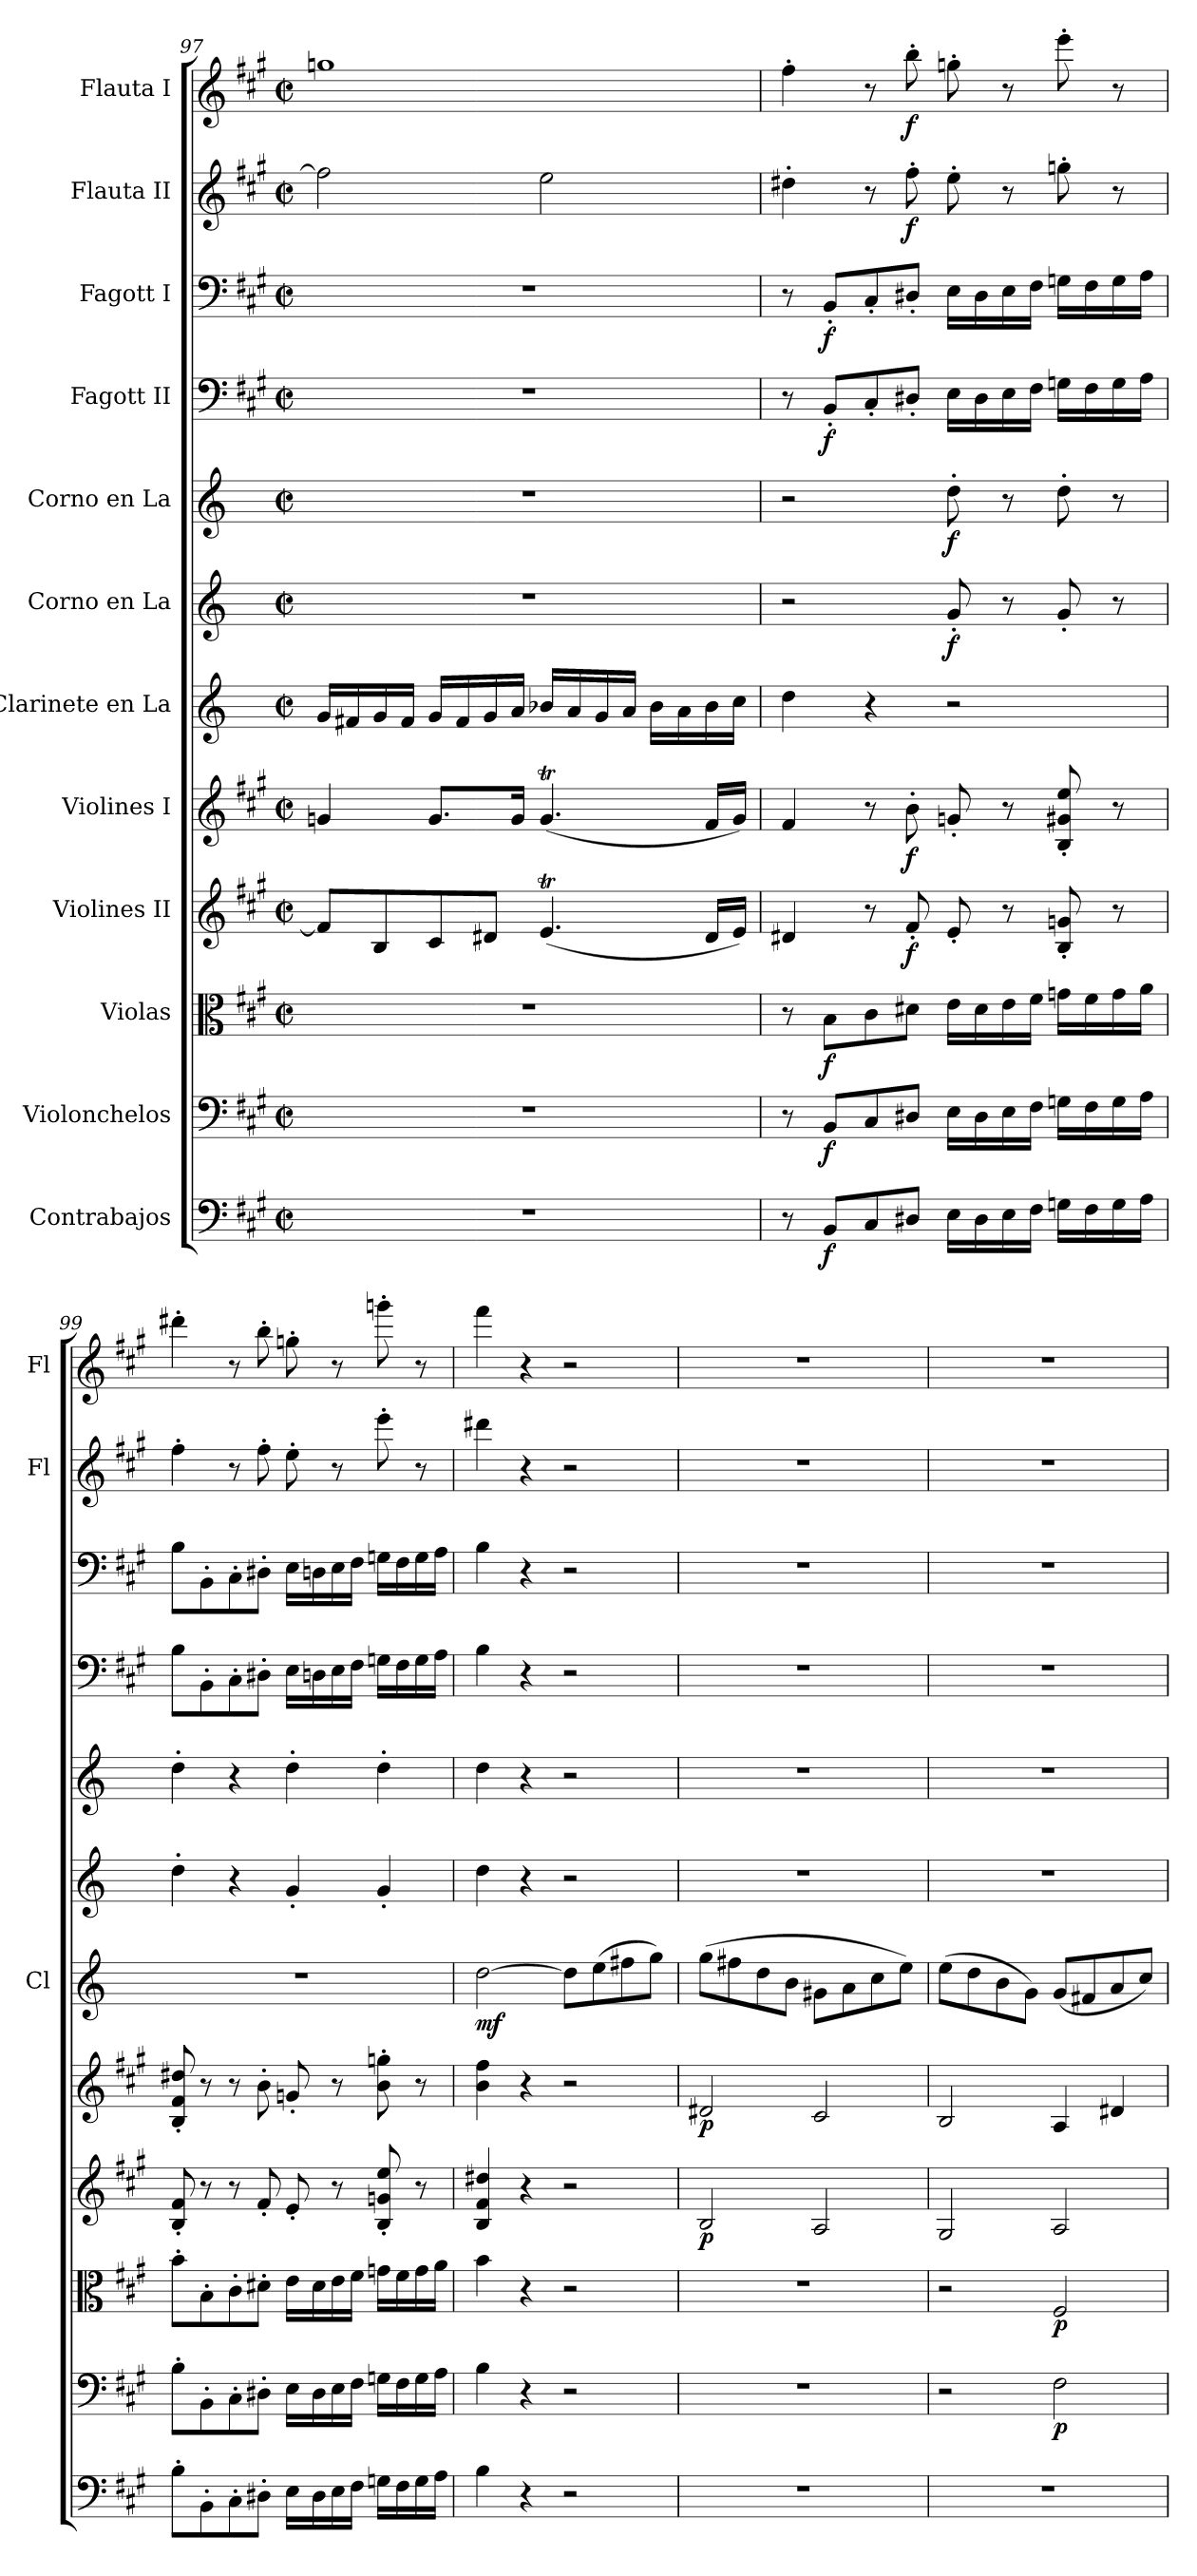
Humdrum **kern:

**kern	**dynam	**kern	**dynam	**kern	**dynam	**kern	**dynam	**kern	**dynam	**kern	**dynam	**kern	**dynam	**kern	**dynam	**kern	**dynam	**kern	**dynam	**kern	**dynam	**kern	**dynam
*part12	*part12	*part11	*part11	*part10	*part10	*part9	*part9	*part8	*part8	*part7	*part7	*part6	*part6	*part5	*part5	*part4	*part4	*part3	*part3	*part2	*part2	*part1	*part1
*staff12	*staff12	*staff11	*staff11	*staff10	*staff10	*staff9	*staff9	*staff8	*staff8	*staff7	*staff7	*staff6	*staff6	*staff5	*staff5	*staff4	*staff4	*staff3	*staff3	*staff2	*staff2	*staff1	*staff1
*I"Contrabajos	*	*I"Violonchelos	*	*I"Violas	*	*I"Violines II	*	*I"Violines I	*	*I"Clarinete en La	*	*I"Corno en La	*	*I"Corno en La	*	*I"Fagott II	*	*I"Fagott I	*	*I"Flauta II	*	*I"Flauta I	*
*	*	*	*	*	*	*	*	*	*	*I'Cl	*	*	*	*	*	*	*	*	*	*I'Fl	*	*I'Fl	*
!!LO:PB:g=z
*clefF4	*	*clefF4	*	*clefC3	*	*clefG2	*	*clefG2	*	*clefG2	*	*clefG2	*	*clefG2	*	*clefF4	*	*clefF4	*	*clefG2	*	*clefG2	*
*ITrd7c12	*	*	*	*	*	*	*	*	*	*ITrd2c3	*	*ITrd2c3	*	*ITrd2c3	*	*	*	*	*	*	*	*	*
*k[f#c#g#]	*	*k[f#c#g#]	*	*k[f#c#g#]	*	*k[f#c#g#]	*	*k[f#c#g#]	*	*k[f#c#g#]	*	*k[f#c#g#]	*	*k[f#c#g#]	*	*k[f#c#g#]	*	*k[f#c#g#]	*	*k[f#c#g#]	*	*k[f#c#g#]	*
*M2/2	*	*M2/2	*	*M2/2	*	*M2/2	*	*M2/2	*	*M2/2	*	*M2/2	*	*M2/2	*	*M2/2	*	*M2/2	*	*M2/2	*	*M2/2	*
*met(c|)	*	*met(c|)	*	*met(c|)	*	*met(c|)	*	*met(c|)	*	*met(c|)	*	*met(c|)	*	*met(c|)	*	*met(c|)	*	*met(c|)	*	*met(c|)	*	*met(c|)	*
=97	=97	=97	=97	=97	=97	=97	=97	=97	=97	=97	=97	=97	=97	=97	=97	=97	=97	=97	=97	=97	=97	=97	=97
1r	.	1r	.	1r	.	8f#/L]	.	4gn/	.	16e/LL	.	1r	.	1r	.	1r	.	1r	.	2ff#\]	.	1ggn	.
.	.	.	.	.	.	.	.	.	.	16d#X/	.	.	.	.	.	.	.	.	.	.	.	.	.
.	.	.	.	.	.	8B/	.	.	.	16e/	.	.	.	.	.	.	.	.	.	.	.	.	.
.	.	.	.	.	.	.	.	.	.	16d#/JJ	.	.	.	.	.	.	.	.	.	.	.	.	.
.	.	.	.	.	.	8c#/	.	8.g/L	.	16e/LL	.	.	.	.	.	.	.	.	.	.	.	.	.
.	.	.	.	.	.	.	.	.	.	16d#/	.	.	.	.	.	.	.	.	.	.	.	.	.
.	.	.	.	.	.	8d#X/J	.	.	.	16e/	.	.	.	.	.	.	.	.	.	.	.	.	.
.	.	.	.	.	.	.	.	16g/Jk	.	16f#/JJ	.	.	.	.	.	.	.	.	.	.	.	.	.
.	.	.	.	.	.	(<4.eT/	.	(<4.gT/	.	16gn/LL	.	.	.	.	.	.	.	.	.	2ee\	.	.	.
.	.	.	.	.	.	.	.	.	.	16f#/	.	.	.	.	.	.	.	.	.	.	.	.	.
.	.	.	.	.	.	.	.	.	.	16e/	.	.	.	.	.	.	.	.	.	.	.	.	.
.	.	.	.	.	.	.	.	.	.	16f#/JJ	.	.	.	.	.	.	.	.	.	.	.	.	.
.	.	.	.	.	.	.	.	.	.	16g\LL	.	.	.	.	.	.	.	.	.	.	.	.	.
.	.	.	.	.	.	.	.	.	.	16f#\	.	.	.	.	.	.	.	.	.	.	.	.	.
.	.	.	.	.	.	16d#/LL	.	16f#/LL	.	16g\	.	.	.	.	.	.	.	.	.	.	.	.	.
.	.	.	.	.	.	16e/JJ)	.	16g/JJ)	.	16a\JJ	.	.	.	.	.	.	.	.	.	.	.	.	.
=98	=98	=98	=98	=98	=98	=98	=98	=98	=98	=98	=98	=98	=98	=98	=98	=98	=98	=98	=98	=98	=98	=98	=98
8r	.	8r	.	8r	.	4d#X/	.	4f#/	.	4b\	.	2r	.	2r	.	8r	.	8r	.	4dd#X'\	.	4ff#'\	.
!	!LO:DY:b	!	!LO:DY:b	!	!LO:DY:b	!	!	!	!	!	!	!	!	!	!	!	!LO:DY:b	!	!LO:DY:b	!	!	!	!
8BBB/L	f	8BB/L	f	8B\L	f	.	.	.	.	.	.	.	.	.	.	8BB'/L	f	8BB'/L	f	.	.	.	.
8CC#/	.	8C#/	.	8c#\	.	8r	.	8r	.	4r	.	.	.	.	.	8C#'/	.	8C#'/	.	8r	.	8r	.
!	!	!	!	!	!	!	!LO:DY:b	!	!LO:DY:b	!	!	!	!	!	!	!	!	!	!	!	!LO:DY:b	!	!LO:DY:b
8DD#X/J	.	8D#X/J	.	8d#X\J	.	8f#'/	f	8b'\	f	.	.	.	.	.	.	8D#X'/J	.	8D#X'/J	.	8ff#'\	f	8bb'\	f
!	!	!	!	!	!	!	!	!	!	!	!	!	!LO:DY:b	!	!LO:DY:b	!	!	!	!	!	!	!	!
16EE\LL	.	16E\LL	.	16e\LL	.	8e'/	.	8gn'/	.	2r	.	8e'/	f	8b'\	f	16E\LL	.	16E\LL	.	8ee'\	.	8ggn'\	.
16DD#\	.	16D#\	.	16d#\	.	.	.	.	.	.	.	.	.	.	.	16D#\	.	16D#\	.	.	.	.	.
16EE\	.	16E\	.	16e\	.	8r	.	8r	.	.	.	8r	.	8r	.	16E\	.	16E\	.	8r	.	8r	.
16FF#\JJ	.	16F#\JJ	.	16f#\JJ	.	.	.	.	.	.	.	.	.	.	.	16F#\JJ	.	16F#\JJ	.	.	.	.	.
16GGn\LL	.	16Gn\LL	.	16gn\LL	.	8B/' 8gn/'	.	8B/' 8g#X/' 8ee/'	.	.	.	8e'/	.	8b'\	.	16Gn\LL	.	16Gn\LL	.	8ggn'\	.	8eee'\	.
16FF#\	.	16F#\	.	16f#\	.	.	.	.	.	.	.	.	.	.	.	16F#\	.	16F#\	.	.	.	.	.
16GG\	.	16G\	.	16g\	.	8r	.	8r	.	.	.	8r	.	8r	.	16G\	.	16G\	.	8r	.	8r	.
16AA\JJ	.	16A\JJ	.	16a\JJ	.	.	.	.	.	.	.	.	.	.	.	16A\JJ	.	16A\JJ	.	.	.	.	.
=99	=99	=99	=99	=99	=99	=99	=99	=99	=99	=99	=99	=99	=99	=99	=99	=99	=99	=99	=99	=99	=99	=99	=99
8BB'\L	.	8B'\L	.	8b'\L	.	8B/' 8f#/'	.	8B/' 8f#/' 8dd#X/'	.	1r	.	4b'\	.	4b'\	.	8B\L	.	8B\L	.	4ff#'\	.	4ddd#X'\	.
8BBB'\	.	8BB'\	.	8B'\	.	8r	.	8r	.	.	.	.	.	.	.	8BB'\	.	8BB'\	.	.	.	.	.
8CC#'\	.	8C#'\	.	8c#'\	.	8r	.	8r	.	.	.	4r	.	4r	.	8C#'\	.	8C#'\	.	8r	.	8r	.
8DD#X'\J	.	8D#X'\J	.	8d#X'\J	.	8f#'/	.	8b'\	.	.	.	.	.	.	.	8D#X'\J	.	8D#X'\J	.	8ff#'\	.	8bb'\	.
16EE\LL	.	16E\LL	.	16e\LL	.	8e'/	.	8gn'/	.	.	.	4e'/	.	4b'\	.	16E\LL	.	16E\LL	.	8ee'\	.	8ggn'\	.
16DD#\	.	16D#\	.	16d#\	.	.	.	.	.	.	.	.	.	.	.	16Dn\	.	16Dn\	.	.	.	.	.
16EE\	.	16E\	.	16e\	.	8r	.	8r	.	.	.	.	.	.	.	16E\	.	16E\	.	8r	.	8r	.
16FF#\JJ	.	16F#\JJ	.	16f#\JJ	.	.	.	.	.	.	.	.	.	.	.	16F#\JJ	.	16F#\JJ	.	.	.	.	.
16GGn\LL	.	16Gn\LL	.	16gn\LL	.	8B/' 8gn/' 8ee/'	.	8b\' 8ggn\'	.	.	.	4e'/	.	4b'\	.	16Gn\LL	.	16Gn\LL	.	8eee'\	.	8gggn'\	.
16FF#\	.	16F#\	.	16f#\	.	.	.	.	.	.	.	.	.	.	.	16F#\	.	16F#\	.	.	.	.	.
16GG\	.	16G\	.	16g\	.	8r	.	8r	.	.	.	.	.	.	.	16G\	.	16G\	.	8r	.	8r	.
16AA\JJ	.	16A\JJ	.	16a\JJ	.	.	.	.	.	.	.	.	.	.	.	16A\JJ	.	16A\JJ	.	.	.	.	.
=100	=100	=100	=100	=100	=100	=100	=100	=100	=100	=100	=100	=100	=100	=100	=100	=100	=100	=100	=100	=100	=100	=100	=100
!	!	!	!	!	!	!	!	!	!	!	!LO:DY:b	!	!	!	!	!	!	!	!	!	!	!	!
4BB\	.	4B\	.	4b\	.	4B/ 4f#/ 4dd#X/	.	4b\ 4ff#\	.	[2b\	mf	4b\	.	4b\	.	4B\	.	4B\	.	4ddd#X\	.	4fff#\	.
4r	.	4r	.	4r	.	4r	.	4r	.	.	.	4r	.	4r	.	4r	.	4r	.	4r	.	4r	.
2r	.	2r	.	2r	.	2r	.	2r	.	8b\L]	.	2r	.	2r	.	2r	.	2r	.	2r	.	2r	.
.	.	.	.	.	.	.	.	.	.	(>8cc#\	.	.	.	.	.	.	.	.	.	.	.	.	.
.	.	.	.	.	.	.	.	.	.	8dd#X\	.	.	.	.	.	.	.	.	.	.	.	.	.
.	.	.	.	.	.	.	.	.	.	8ee\J)	.	.	.	.	.	.	.	.	.	.	.	.	.
=101	=101	=101	=101	=101	=101	=101	=101	=101	=101	=101	=101	=101	=101	=101	=101	=101	=101	=101	=101	=101	=101	=101	=101
!	!	!	!	!	!	!	!LO:DY:b	!	!LO:DY:b	!	!	!	!	!	!	!	!	!	!	!	!	!	!
1r	.	1r	.	1r	.	2B/	p	2d#X/	p	(>8ee\L	.	1r	.	1r	.	1r	.	1r	.	1r	.	1r	.
.	.	.	.	.	.	.	.	.	.	8dd#X\	.	.	.	.	.	.	.	.	.	.	.	.	.
.	.	.	.	.	.	.	.	.	.	8b\	.	.	.	.	.	.	.	.	.	.	.	.	.
.	.	.	.	.	.	.	.	.	.	8g#\J	.	.	.	.	.	.	.	.	.	.	.	.	.
.	.	.	.	.	.	2A/	.	2c#/	.	8e#X\L	.	.	.	.	.	.	.	.	.	.	.	.	.
.	.	.	.	.	.	.	.	.	.	8f#\	.	.	.	.	.	.	.	.	.	.	.	.	.
.	.	.	.	.	.	.	.	.	.	8a\	.	.	.	.	.	.	.	.	.	.	.	.	.
.	.	.	.	.	.	.	.	.	.	8cc#\J)	.	.	.	.	.	.	.	.	.	.	.	.	.
!!LO:LB:g=z
=102	=102	=102	=102	=102	=102	=102	=102	=102	=102	=102	=102	=102	=102	=102	=102	=102	=102	=102	=102	=102	=102	=102	=102
1r	.	2r	.	2r	.	2G#/	.	2B/	.	(>8cc#\L	.	1r	.	1r	.	1r	.	1r	.	1r	.	1r	.
.	.	.	.	.	.	.	.	.	.	8b\	.	.	.	.	.	.	.	.	.	.	.	.	.
.	.	.	.	.	.	.	.	.	.	8g#\	.	.	.	.	.	.	.	.	.	.	.	.	.
.	.	.	.	.	.	.	.	.	.	8e\J)	.	.	.	.	.	.	.	.	.	.	.	.	.
!	!	!	!LO:DY:b	!	!LO:DY:b	!	!	!	!	!	!	!	!	!	!	!	!	!	!	!	!	!	!
.	.	2F#\	p	2F#/	p	2A/	.	4A/	.	(<8e/L	.	.	.	.	.	.	.	.	.	.	.	.	.
.	.	.	.	.	.	.	.	.	.	8d#X/	.	.	.	.	.	.	.	.	.	.	.	.	.
.	.	.	.	.	.	.	.	4d#X/	.	8f#/	.	.	.	.	.	.	.	.	.	.	.	.	.
.	.	.	.	.	.	.	.	.	.	8a/J)	.	.	.	.	.	.	.	.	.	.	.	.	.
=	=	=	=	=	=	=	=	=	=	=	=	=	=	=	=	=	=	=	=	=	=	=	=
*-	*-	*-	*-	*-	*-	*-	*-	*-	*-	*-	*-	*-	*-	*-	*-	*-	*-	*-	*-	*-	*-	*-	*-
